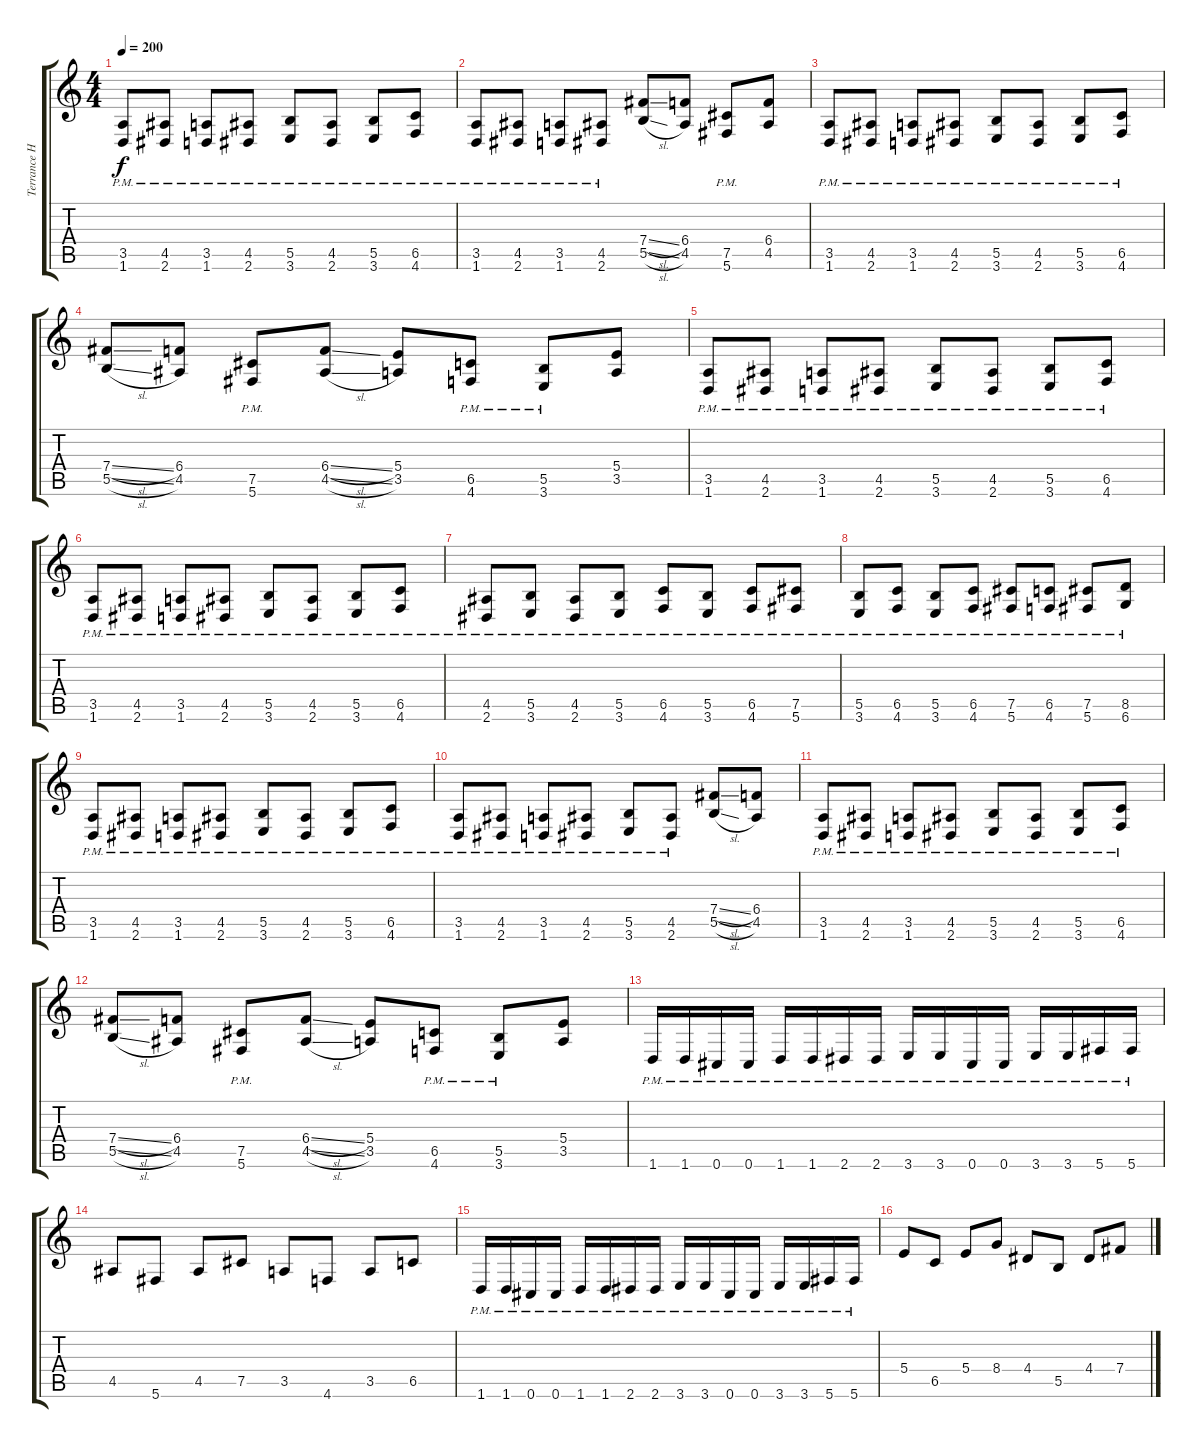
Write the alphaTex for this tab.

\track ("Terrance Hobbs" "Terrance H") {instrument distortionguitar}
\staff {score tabs}
\tuning (Db4 Ab3 E3 B2 Gb2 Db2) {hide}
\ts (4 4)
\tempo 200
\clef g2
\ks c
(3.5{pm} 1.6{pm}).8{dy f} (4.5{pm} 2.6{pm}).8 (3.5{pm} 1.6{pm}).8 (4.5{pm} 2.6{pm}).8 (5.5{pm} 3.6{pm}).8 (4.5{pm} 2.6{pm}).8 (5.5{pm} 3.6{pm}).8 (6.5{pm} 4.6{pm}).8 |
(3.5{pm} 1.6{pm}).8 (4.5{pm} 2.6{pm}).8 (3.5{pm} 1.6{pm}).8 (4.5{pm} 2.6{pm}).8 (7.4{sl} 5.5{sl}).8 (6.4 4.5).8 (7.5{pm} 5.6{pm}).8 (6.4 4.5).8 |
(3.5{pm} 1.6{pm}).8 (4.5{pm} 2.6{pm}).8 (3.5{pm} 1.6{pm}).8 (4.5{pm} 2.6{pm}).8 (5.5{pm} 3.6{pm}).8 (4.5{pm} 2.6{pm}).8 (5.5{pm} 3.6{pm}).8 (6.5{pm} 4.6{pm}).8 |
(7.4{sl} 5.5{sl}).8 (6.4 4.5).8 (7.5{pm} 5.6{pm}).8 (6.4{sl} 4.5{sl}).8 (5.4 3.5).8 (6.5{pm} 4.6{pm}).8 (5.5{pm} 3.6{pm}).8 (5.4 3.5).8 |
(3.5{pm} 1.6{pm}).8 (4.5{pm} 2.6{pm}).8 (3.5{pm} 1.6{pm}).8 (4.5{pm} 2.6{pm}).8 (5.5{pm} 3.6{pm}).8 (4.5{pm} 2.6{pm}).8 (5.5{pm} 3.6{pm}).8 (6.5{pm} 4.6{pm}).8 |
(3.5{pm} 1.6{pm}).8 (4.5{pm} 2.6{pm}).8 (3.5{pm} 1.6{pm}).8 (4.5{pm} 2.6{pm}).8 (5.5{pm} 3.6{pm}).8 (4.5{pm} 2.6{pm}).8 (5.5{pm} 3.6{pm}).8 (6.5{pm} 4.6{pm}).8 |
(4.5{pm} 2.6{pm}).8 (5.5{pm} 3.6{pm}).8 (4.5{pm} 2.6{pm}).8 (5.5{pm} 3.6{pm}).8 (6.5{pm} 4.6{pm}).8 (5.5{pm} 3.6{pm}).8 (6.5{pm} 4.6{pm}).8 (7.5{pm} 5.6{pm}).8 |
(5.5{pm} 3.6{pm}).8 (6.5{pm} 4.6{pm}).8 (5.5{pm} 3.6{pm}).8 (6.5{pm} 4.6{pm}).8 (7.5{pm} 5.6{pm}).8 (6.5{pm} 4.6{pm}).8 (7.5{pm} 5.6{pm}).8 (8.5{pm} 6.6{pm}).8 |
(3.5{pm} 1.6{pm}).8 (4.5{pm} 2.6{pm}).8 (3.5{pm} 1.6{pm}).8 (4.5{pm} 2.6{pm}).8 (5.5{pm} 3.6{pm}).8 (4.5{pm} 2.6{pm}).8 (5.5{pm} 3.6{pm}).8 (6.5{pm} 4.6{pm}).8 |
(3.5{pm} 1.6{pm}).8 (4.5{pm} 2.6{pm}).8 (3.5{pm} 1.6{pm}).8 (4.5{pm} 2.6{pm}).8 (5.5{pm} 3.6{pm}).8 (4.5{pm} 2.6{pm}).8 (7.4{sl} 5.5{sl}).8 (6.4 4.5).8 |
(3.5{pm} 1.6{pm}).8 (4.5{pm} 2.6{pm}).8 (3.5{pm} 1.6{pm}).8 (4.5{pm} 2.6{pm}).8 (5.5{pm} 3.6{pm}).8 (4.5{pm} 2.6{pm}).8 (5.5{pm} 3.6{pm}).8 (6.5{pm} 4.6{pm}).8 |
(7.4{sl} 5.5{sl}).8 (6.4 4.5).8 (7.5{pm} 5.6{pm}).8 (6.4{sl} 4.5{sl}).8 (5.4 3.5).8 (6.5{pm} 4.6{pm}).8 (5.5{pm} 3.6{pm}).8 (5.4 3.5).8 |
1.6{pm}.16 1.6{pm}.16 0.6{pm}.16 0.6{pm}.16 1.6{pm}.16 1.6{pm}.16 2.6{pm}.16 2.6{pm}.16 3.6{pm}.16 3.6{pm}.16 0.6{pm}.16 0.6{pm}.16 3.6{pm}.16 3.6{pm}.16 5.6{pm}.16 5.6{pm}.16 |
4.5.8 5.6.8 4.5.8 7.5.8 3.5.8 4.6.8 3.5.8 6.5.8 |
1.6{pm}.16 1.6{pm}.16 0.6{pm}.16 0.6{pm}.16 1.6{pm}.16 1.6{pm}.16 2.6{pm}.16 2.6{pm}.16 3.6{pm}.16 3.6{pm}.16 0.6{pm}.16 0.6{pm}.16 3.6{pm}.16 3.6{pm}.16 5.6{pm}.16 5.6{pm}.16 |
5.4.8 6.5.8 5.4.8 8.4.8 4.4.8 5.5.8 4.4.8 7.4.8
